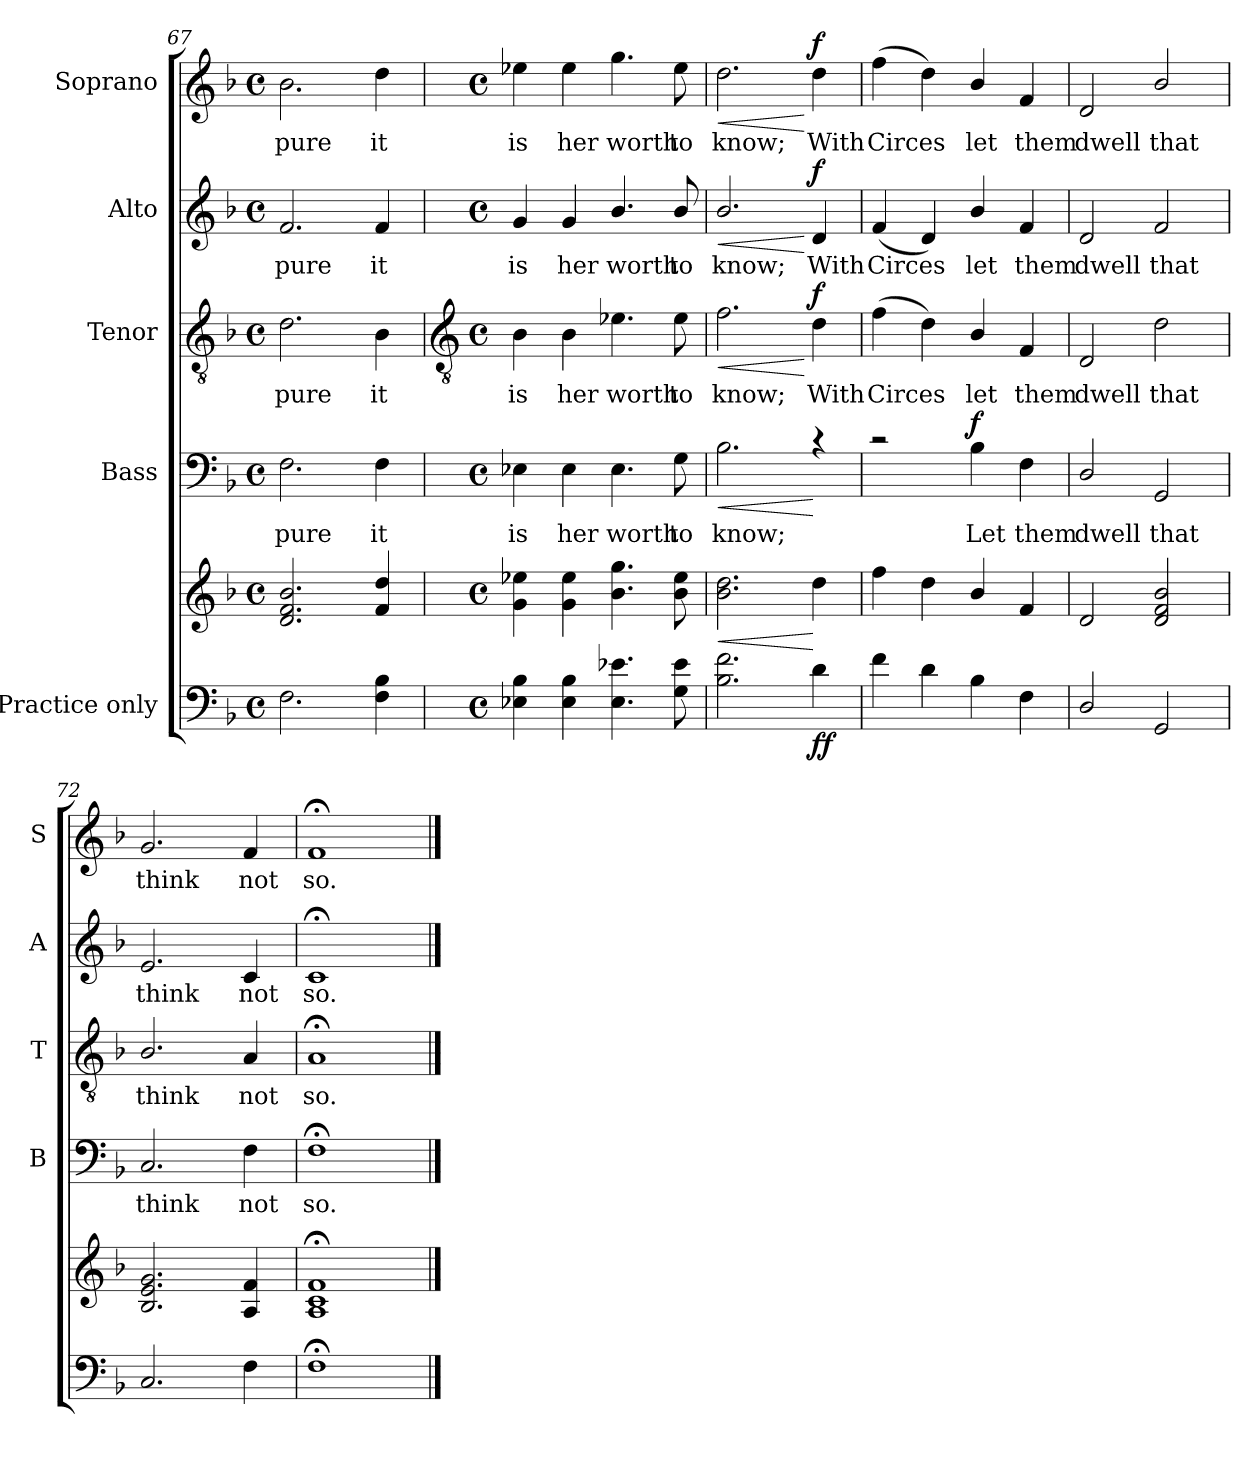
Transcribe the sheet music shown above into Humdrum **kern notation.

**kern	**kern	**dynam	**kern	**text	**dynam	**kern	**text	**dynam	**kern	**text	**dynam	**kern	**text	**dynam
*part5	*part5	*part5	*part4	*part4	*part4	*part3	*part3	*part3	*part2	*part2	*part2	*part1	*part1	*part1
*staff6	*staff5	*staff5/6	*staff4	*staff4	*staff4	*staff3	*staff3	*staff3	*staff2	*staff2	*staff2	*staff1	*staff1	*staff1
*I"Practice only	*	*	*I"Bass	*	*	*I"Tenor	*	*	*I"Alto	*	*	*I"Soprano	*	*
*	*	*	*I'B	*	*	*I'T	*	*	*I'A	*	*	*I'S	*	*
*clefF4	*clefG2	*	*clefF4	*	*	*clefGv2	*	*	*clefG2	*	*	*clefG2	*	*
*k[b-]	*k[b-]	*	*k[b-]	*	*	*k[b-]	*	*	*k[b-]	*	*	*k[b-]	*	*
*F:	*F:	*	*F:	*	*	*F:	*	*	*F:	*	*	*F:	*	*
*M4/4	*M4/4	*	*M4/4	*	*	*M4/4	*	*	*M4/4	*	*	*M4/4	*	*
*met(c)	*met(c)	*	*met(c)	*	*	*met(c)	*	*	*met(c)	*	*	*met(c)	*	*
=67	=67	=67	=67	=67	=67	=67	=67	=67	=67	=67	=67	=67	=67	=67
*^	*^	*	*	*	*	*	*	*	*	*	*	*	*	*
!	!	!	!	!	!	!LO:LY:b	!	!	!LO:LY:b	!	!	!LO:LY:b	!	!	!LO:LY:b	!
*	*	*	*	*	*^	*	*	*	*	*	*	*	*	*^	*	*
2.F\	1ryy	2.d/ 2.f/ 2.b-/	1ryy	.	2.F\	1ryy	pure	.	2.d\	pure	.	2.f/	pure	.	2.b-\	1ryy	pure	.
!	!	!	!	!	!	!	!LO:LY:b	!	!	!LO:LY:b	!	!	!LO:LY:b	!	!	!	!LO:LY:b	!
4F\ 4B-\	.	4f/ 4dd/	.	.	4F\	.	it	.	4B-\	it	.	4f/	it	.	4dd\	.	it	.
*v	*v	*	*	*	*	*	*	*	*	*	*	*	*	*	*v	*v	*	*
*	*v	*v	*	*	*	*	*	*	*	*	*	*	*	*	*	*
!!LO:LB:g=z
=68	=68	=68	=68	=68	=68	=68	=68	=68	=68	=68	=68	=68	=68	=68	=68
*	*	*	*	*	*	*	*clefGv2	*	*	*	*	*	*	*	*
*M4/4	*M4/4	*	*M4/4	*	*	*	*M4/4	*	*	*M4/4	*	*	*M4/4	*	*
*met(c)	*met(c)	*	*met(c)	*	*	*	*met(c)	*	*	*met(c)	*	*	*met(c)	*	*
!	!	!	!	!	!LO:LY:b	!	!	!LO:LY:b	!	!	!LO:LY:b	!	!	!LO:LY:b	!
4E-X\ 4B-\	4g\ 4ee-X\	.	4E-X\	1ryy	is	.	4B-\	is	.	4g/	is	.	4ee-X\	is	.
!	!	!	!	!	!LO:LY:b	!	!	!LO:LY:b	!	!	!LO:LY:b	!	!	!LO:LY:b	!
4E-\ 4B-\	4g\ 4ee-\	.	4E-\	.	her	.	4B-\	her	.	4g/	her	.	4ee-\	her	.
!	!	!	!	!	!LO:LY:b	!	!	!LO:LY:b	!	!	!LO:LY:b	!	!	!LO:LY:b	!
4.E-\ 4.e-X\	4.b-\ 4.gg\	.	4.E-\	.	worth	.	4.e-X\	worth	.	4.b-/	worth	.	4.gg\	worth	.
!	!	!	!	!	!LO:LY:b	!	!	!LO:LY:b	!	!	!LO:LY:b	!	!	!LO:LY:b	!
8G\ 8e-\	8b-\ 8ee-\	.	8G\	.	to	.	8e-\	to	.	8b-/	to	.	8ee-\	to	.
=69	=69	=69	=69	=69	=69	=69	=69	=69	=69	=69	=69	=69	=69	=69	=69
!	!	!LO:HP:b	!	!	!LO:LY:b	!LO:HP:b	!	!LO:LY:b	!LO:HP:b	!	!LO:LY:b	!LO:HP:b	!	!LO:LY:b	!LO:HP:b
2.B-\ 2.f\	2.b-\ 2.dd\	<	2.B-\	1ryy	know;	<	2.f\	know;	<	2.b-/	know;	<	2.dd\	know;	<
!	!	!LO:DY:n=1:b=2	!	!	!	!	!	!LO:LY:b	!	!	!LO:LY:b	!	!	!LO:LY:b	!
!	!	!LO:DY:n=2:b	!	!	!	!	!	!	!LO:DY:n=1:b	!	!	!LO:DY:n=1:b	!	!	!LO:DY:n=1:b
4d\	4dd\	[ f f	4r	.	.	[	4d\	With	[ f	4d/	With	[ f	4dd\	With	[ f
=70	=70	=70	=70	=70	=70	=70	=70	=70	=70	=70	=70	=70	=70	=70	=70
!	!	!	!	!	!	!	!	!LO:LY:b	!	!	!LO:LY:b	!	!	!LO:LY:b	!
4f\	4ff	.	2r	1ryy	.	.	(>4f\	Circes	.	(<4f/	Circes	.	(>4ff\	Circes	.
4d\	4dd\	.	.	.	.	.	4d\)	.	.	4d/)	.	.	4dd\)	.	.
!	!	!	!	!	!LO:LY:b	!LO:DY:b	!	!LO:LY:b	!	!	!LO:LY:b	!	!	!LO:LY:b	!
4B-\	4b-/	.	4B-\	.	Let	f	4B-/	let	.	4b-/	let	.	4b-/	let	.
!	!	!	!	!	!LO:LY:b	!	!	!LO:LY:b	!	!	!LO:LY:b	!	!	!LO:LY:b	!
4F\	4f/	.	4F\	.	them	.	4F/	them	.	4f/	them	.	4f/	them	.
=71	=71	=71	=71	=71	=71	=71	=71	=71	=71	=71	=71	=71	=71	=71	=71
!	!	!	!	!	!LO:LY:b	!	!	!LO:LY:b	!	!	!LO:LY:b	!	!	!LO:LY:b	!
2D/	2d/	.	2D/	1ryy	dwell	.	2D/	dwell	.	2d/	dwell	.	2d/	dwell	.
!	!	!	!	!	!LO:LY:b	!	!	!LO:LY:b	!	!	!LO:LY:b	!	!	!LO:LY:b	!
2GG/	2d/ 2f/ 2b-/	.	2GG/	.	that	.	2d\	that	.	2f/	that	.	2b-/	that	.
=72	=72	=72	=72	=72	=72	=72	=72	=72	=72	=72	=72	=72	=72	=72	=72
!	!	!	!	!	!LO:LY:b	!	!	!LO:LY:b	!	!	!LO:LY:b	!	!	!LO:LY:b	!
2.C/	2.B-/ 2.e/ 2.g/	.	2.C/	1ryy	think	.	2.B-/	think	.	2.e/	think	.	2.g/	think	.
!	!	!	!	!	!LO:LY:b	!	!	!LO:LY:b	!	!	!LO:LY:b	!	!	!LO:LY:b	!
4F\	4A/ 4f/	.	4F\	.	not	.	4A/	not	.	4c/	not	.	4f/	not	.
=73	=73	=73	=73	=73	=73	=73	=73	=73	=73	=73	=73	=73	=73	=73	=73
!	!	!	!	!	!LO:LY:b	!	!	!LO:LY:b	!	!	!LO:LY:b	!	!	!LO:LY:b	!
1F;	1A;< 1c;< 1f;<	.	1F;<	1ryy	so.	.	1A;<	so.	.	1c;<	so.	.	1f;<	so.	.
*	*	*	*v	*v	*	*	*	*	*	*	*	*	*	*	*
==	==	==	==	==	==	==	==	==	==	==	==	==	==	==
*-	*-	*-	*-	*-	*-	*-	*-	*-	*-	*-	*-	*-	*-	*-
